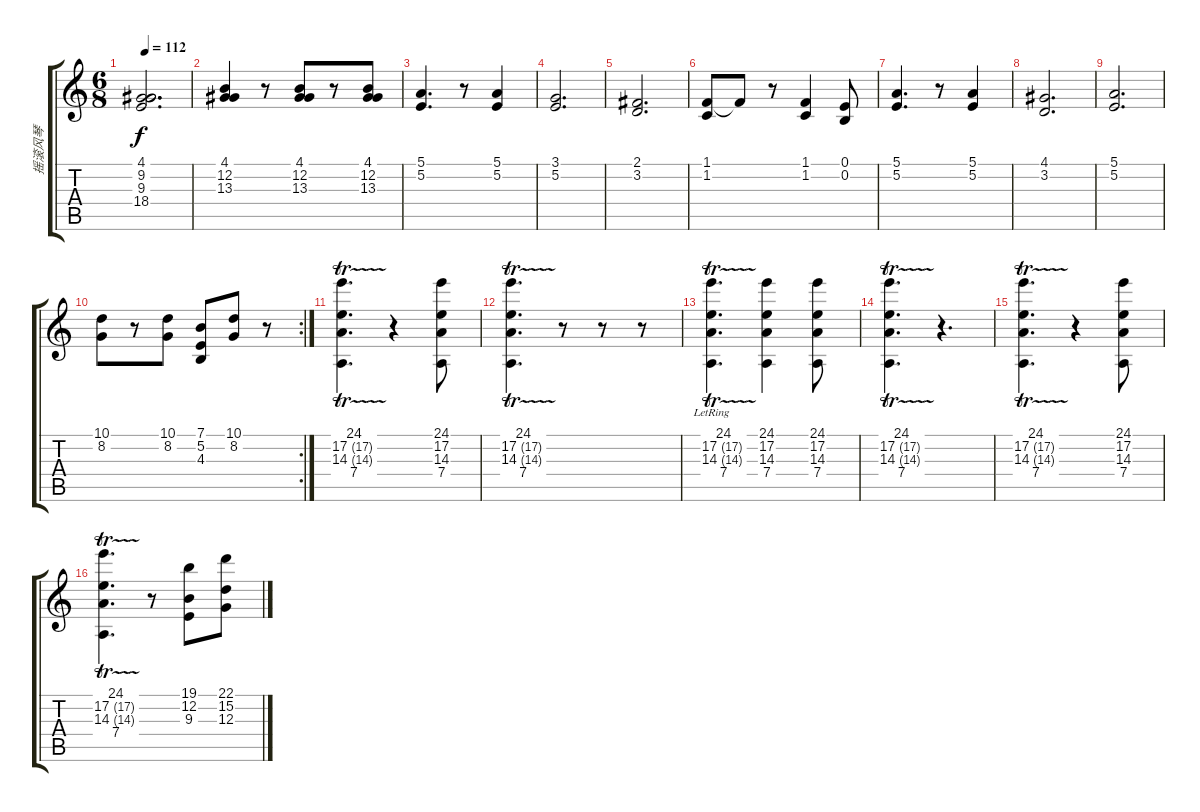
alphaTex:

\track ("摇滚风琴" "摇滚风琴") {instrument rockorgan}
\staff {score tabs}
\tuning (E4 B3 G3 D3 A2 E2) {hide}
\ts (6 8)
\tempo 112
\clef g2
\ks c
(4.1 9.2 9.3 18.4).2{d dy f} |
(4.1 12.2 13.3).4 r.8 (4.1 12.2 13.3).8 r.8 (4.1 12.2 13.3).8 |
(5.1 5.2).4{d} r.8 (5.1 5.2).4 |
(3.1 5.2).2{d} |
(2.1 3.2).2{d} |
(1.1 1.2).8 1.1{t}.8 r.8 (1.1 1.2).4 (0.1 0.2).8 |
(5.1 5.2).4{d} r.8 (5.1 5.2).4 |
(4.1 3.2).2{d} |
(5.1 5.2).2{d} |
\rc 2
(10.1 8.2).8 r.8 (10.1 8.2).8 (7.1 5.2 4.3).8 (10.1 8.2).8 r.8 |
(24.1 17.2{tr (17 16)} 14.3{tr (14 16)} 7.4).4{d} r.4 (24.1 17.2 14.3 7.4).8 |
(24.1 17.2{tr (17 16)} 14.3{tr (14 32)} 7.4).4{d} r.8 r.8 r.8 |
(24.1 17.2{tr (17 16)} 14.3{tr (14 16) lr} 7.4).4{d} (24.1 17.2 14.3 7.4).4 (24.1 17.2 14.3 7.4).8 |
(24.1 17.2{tr (17 16)} 14.3{tr (14 16)} 7.4).4{d} r.4{d} |
(24.1 17.2{tr (17 16)} 14.3{tr (14 16)} 7.4).4{d} r.4 (24.1 17.2 14.3 7.4).8 |
(24.1 17.2{tr (17 16)} 14.3{tr (14 16)} 7.4).4{d} r.8 (19.1 12.2 9.3).8 (22.1 15.2 12.3).8
